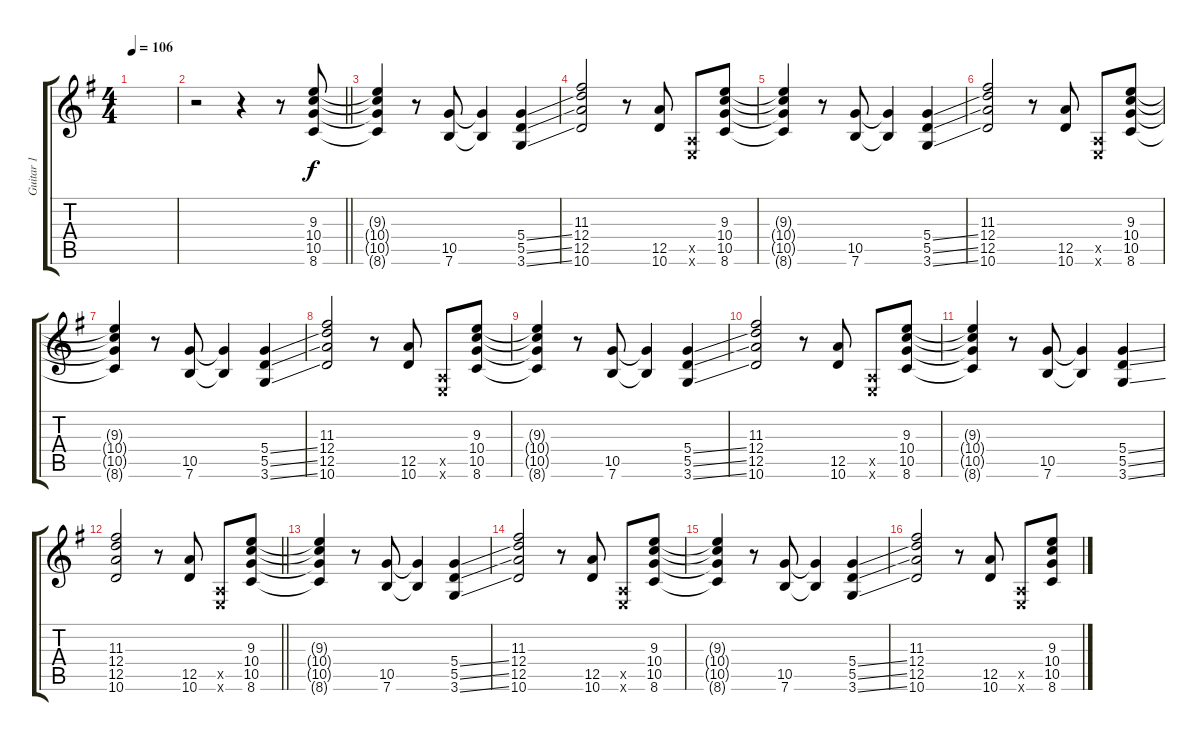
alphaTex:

\track ("Guitar 1" "Guitar 1") {instrument electricguitarjazz}
\staff {score tabs}
\tuning (E4 B3 G3 D3 A2 E2) {hide}
\ts (4 4)
\tempo 106
\clef g2
\ks g
|
\barLineRight lightlight
r.2 r.4 r.8 (9.3 10.4 10.5 8.6).8 |
(9.3{t} 10.4{t} 10.5{t} 8.6{t}).4 r.8 (10.5 7.6).8 (10.5{t} 7.6{t}).4 (5.4{ss} 5.5{ss} 3.6{ss}).4 |
(11.3 12.4 12.5 10.6).2 r.8 (12.5 10.6).8 (0.5{x} 0.6{x}).8 (9.3 10.4 10.5 8.6).8 |
(9.3{t} 10.4{t} 10.5{t} 8.6{t}).4 r.8 (10.5 7.6).8 (10.5{t} 7.6{t}).4 (5.4{ss} 5.5{ss} 3.6{ss}).4 |
(11.3 12.4 12.5 10.6).2 r.8 (12.5 10.6).8 (0.5{x} 0.6{x}).8 (9.3 10.4 10.5 8.6).8 |
(9.3{t} 10.4{t} 10.5{t} 8.6{t}).4 r.8 (10.5 7.6).8 (10.5{t} 7.6{t}).4 (5.4{ss} 5.5{ss} 3.6{ss}).4 |
(11.3 12.4 12.5 10.6).2 r.8 (12.5 10.6).8 (0.5{x} 0.6{x}).8 (9.3 10.4 10.5 8.6).8 |
(9.3{t} 10.4{t} 10.5{t} 8.6{t}).4 r.8 (10.5 7.6).8 (10.5{t} 7.6{t}).4 (5.4{ss} 5.5{ss} 3.6{ss}).4 |
(11.3 12.4 12.5 10.6).2 r.8 (12.5 10.6).8 (0.5{x} 0.6{x}).8 (9.3 10.4 10.5 8.6).8 |
(9.3{t} 10.4{t} 10.5{t} 8.6{t}).4 r.8 (10.5 7.6).8 (10.5{t} 7.6{t}).4 (5.4{ss} 5.5{ss} 3.6{ss}).4 |
\barLineRight lightlight
(11.3 12.4 12.5 10.6).2 r.8 (12.5 10.6).8 (0.5{x} 0.6{x}).8 (9.3 10.4 10.5 8.6).8 |
(9.3{t} 10.4{t} 10.5{t} 8.6{t}).4 r.8 (10.5 7.6).8 (10.5{t} 7.6{t}).4 (5.4{ss} 5.5{ss} 3.6{ss}).4 |
(11.3 12.4 12.5 10.6).2 r.8 (12.5 10.6).8 (0.5{x} 0.6{x}).8 (9.3 10.4 10.5 8.6).8 |
(9.3{t} 10.4{t} 10.5{t} 8.6{t}).4 r.8 (10.5 7.6).8 (10.5{t} 7.6{t}).4 (5.4{ss} 5.5{ss} 3.6{ss}).4 |
(11.3 12.4 12.5 10.6).2 r.8 (12.5 10.6).8 (0.5{x} 0.6{x}).8 (9.3 10.4 10.5 8.6).8
